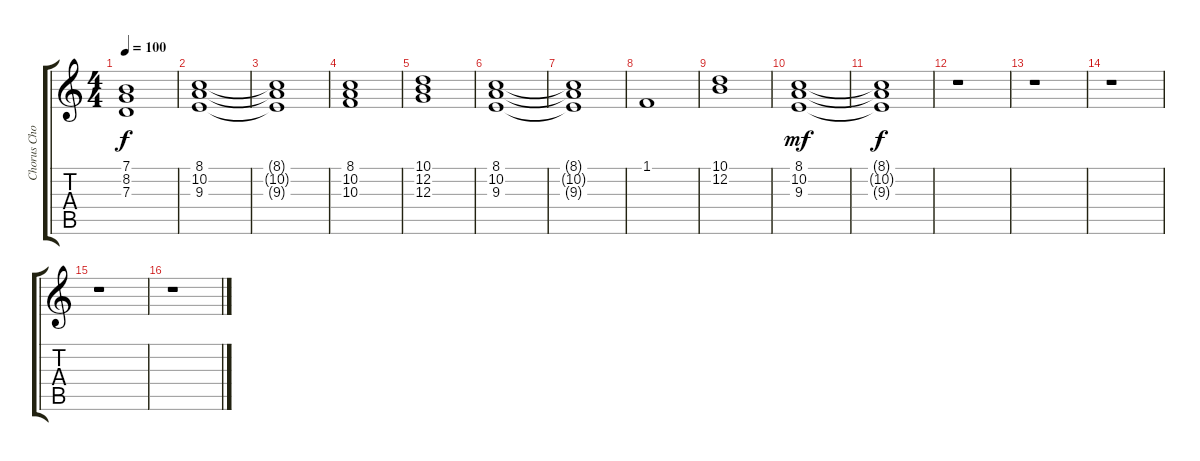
\track ("Chorus Chords" "Chorus Cho") {instrument choiraahs}
\staff {score tabs}
\tuning (E4 B3 G3 D3 A2 E2) {hide}
\ts (4 4)
\tempo 100
\clef g2
\ks c
(7.1{t} 8.2{t} 7.3{t}).1{dy f} |
(8.1 10.2 9.3).1 |
(8.1{t} 10.2{t} 9.3{t}).1 |
(8.1 10.2 10.3).1 |
(10.1 12.2 12.3).1 |
(8.1 10.2 9.3).1 |
(8.1{t} 10.2{t} 9.3{t}).1 |
1.1.1 |
(10.1 12.2).1 |
(8.1 10.2 9.3).1{dy mf} |
(8.1{t} 10.2{t} 9.3{t}).1{dy f} |
r.1 |
r.1 |
r.1 |
r.1 |
r.1
